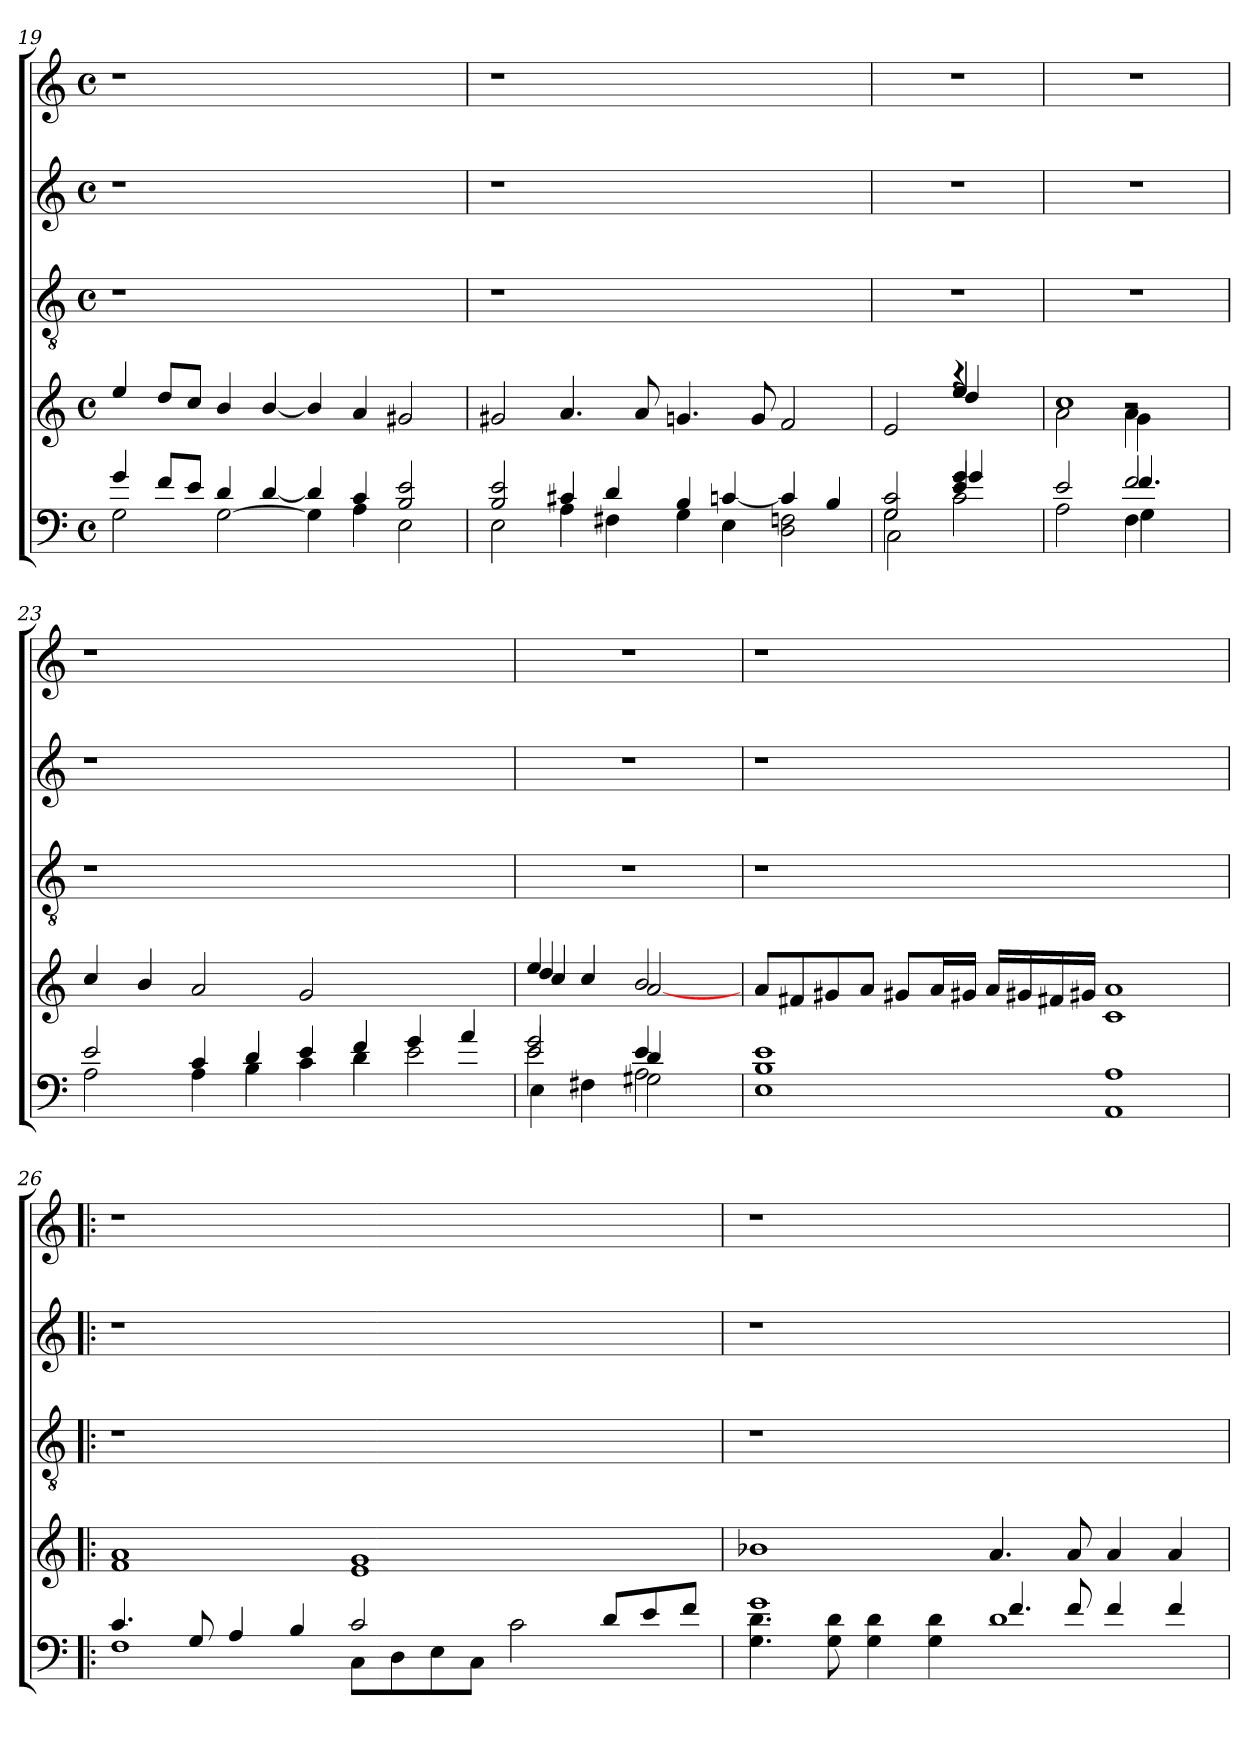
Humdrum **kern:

**kern	**kern	**kern	**kern	**kern
*part4	*part4	*part3	*part2	*part1
*staff5	*staff4	*staff3	*staff2	*staff1
*clefF4	*clefG2	*clefGv2	*clefG2	*clefG2
*k[]	*k[]	*k[]	*k[]	*k[]
*C:	*C:	*C:	*C:	*C:
*M4/4	*M4/4	*M4/4	*M4/4	*M4/4
*met(c)	*met(c)	*met(c)	*met(c)	*met(c)
=19	=19	=19	=19	=19
*^	*	*	*	*
2G\	4g/	4ee/	1r	1r	1r
.	8f/L	8dd/L	.	.	.
.	8e/J	8cc/J	.	.	.
[<2G\	4d/	4b/	.	.	.
.	[>4d/	[>4b/	.	.	.
4G\]	4d/]	4b/]	1ryy	1ryy	1ryy
4A\	4c/	4a/	.	.	.
2E\	2B/ 2e/	2g#X/	.	.	.
=20	=20	=20	=20	=20	=20
2E\	2B/ 2e/	2g#X/	1r	1r	1r
4A\	4c#X/	4.a/	.	.	.
4F#X\	4d/	.	.	.	.
.	.	8a/	.	.	.
4G\	4B/	4.gn/	1ryy	1ryy	1ryy
4E\	[>4cn/	.	.	.	.
.	.	8g/	.	.	.
2D\ 2Fn\	4c/]	2f/	.	.	.
.	4B/	.	.	.	.
=21	=21	=21	=21	=21	=21
*^	*	*^	*	*	*
*	*	*^	*	*^	*	*	*
*	*	*	*	*	*	*^	*	*	*
2G\	2G/ 2c/	2C\	2ryy	2e/	2ryy	2ryy	2ryy	1r	1r	1r
4e/	4g/	2c\	4g/	4raa	4ee/	4ee/	4dd/	.	.	.
4ryy	4ryy	.	4ryy	4ryy	4ryy	4ryy	4ryy	.	.	.
!!LO:LB:g=z
=22	=22	=22	=22	=22	=22	=22	=22	=22	=22	=22
2e/	2A\	2ryy	2ryy	1cc	2a\	2ryy	2ryy	1r	1r	1r
4F\	2f/	4G\	4.f/	.	4a\	4g\	2r	.	.	.
4ryy	.	4ryy	.	.	4ryy	4ryy	.	.	.	.
.	.	.	8ryy	.	.	.	.	.	.	.
*	*v	*v	*v	*	*	*	*	*	*	*
*	*	*v	*v	*v	*v	*	*	*
=23	=23	=23	=23	=23	=23
2A\	2e/	4cc/	1r	1r	1r
.	.	4b/	.	.	.
4A\	4c/	2a/	.	.	.
4B\	4d/	.	.	.	.
4c\	4e/	2g/	1ryy	1ryy	1ryy
4d\	4f/	.	.	.	.
2e\	4g/	2ryy	.	.	.
.	4a/	.	.	.	.
=24	=24	=24	=24	=24	=24
*^	*	*^	*	*	*
*	*	*^	*	*^	*	*	*
*	*	*	*	*	*	*^	*	*	*
2e\	2g/	2e/	4E\	4ee/	4dd/	4cc/	2ryy	1r	1r	1r
.	.	.	4F#X\	2.ryy	2.ryy	4cc/	.	.	.	.
4e/	4d/	2A\	2G#X\	.	.	2b/	[>2a/	.	.	.
4ryy	4ryy	.	.	.	.	.	.	.	.	.
*v	*v	*v	*v	*	*	*	*	*	*	*
*	*v	*v	*v	*v	*	*	*
=25	=25	=25	=25	=25
1E 1B 1e	8a/L	1r	1r	1r
.	8f#X/	.	.	.
.	8g#X/	.	.	.
.	8a/J	.	.	.
.	8g#X/L	.	.	.
.	16a/L	.	.	.
.	16g#X/JJ	.	.	.
.	16a/LL	.	.	.
.	16g#X/	.	.	.
.	16f#X/	.	.	.
.	16g#X/JJ	.	.	.
1AA 1A	1c 1a	1ryy	1ryy	1ryy
!!LO:LB:g=z
=26!|:	=26!|:	=26!|:	=26!|:	=26!|:
*^	*	*	*	*
1F	4.c/	1f 1a	1r	1r	1r
.	8G/	.	.	.	.
.	4A/	.	.	.	.
.	4B/	.	.	.	.
2c/	8C\L	1e 1g	1ryy	1ryy	1ryy
.	8D\	.	.	.	.
.	8E\	.	.	.	.
.	8C\J	.	.	.	.
2..ryy	2c\	.	.	.	.
.	8d/L	4.ryy	4.ryy	4.ryy	4.ryy
.	8e/	.	.	.	.
.	8f/J	.	.	.	.
=27	=27	=27	=27	=27	=27
1g	4.G\ 4.d\	1b-X	1r	1r	1r
.	8G\ 8d\	.	.	.	.
.	4G\ 4d\	.	.	.	.
.	4G\ 4d\	.	.	.	.
1d	4.f/	4.a/	1ryy	1ryy	1ryy
.	8f/	8a/	.	.	.
.	4f/	4a/	.	.	.
.	4f/	4a/	.	.	.
*v	*v	*	*	*	*
=	=	=	=	=
*-	*-	*-	*-	*-
